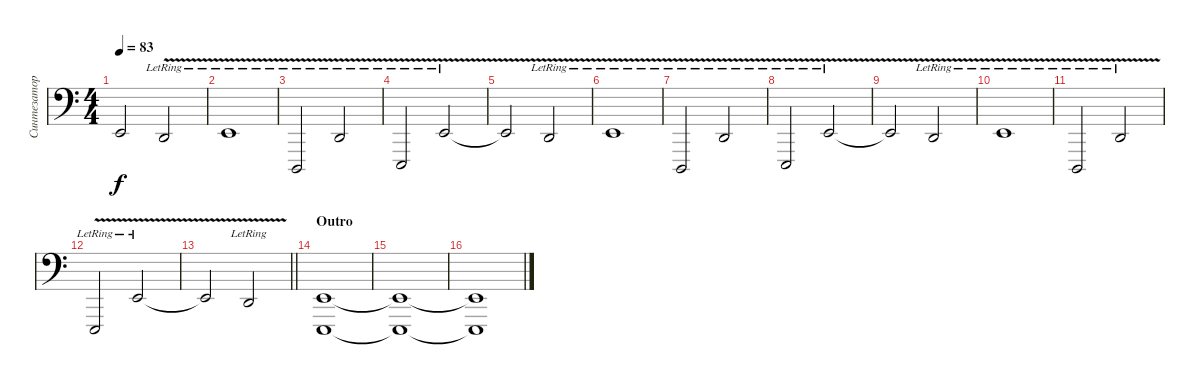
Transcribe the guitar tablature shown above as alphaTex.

\track ("Синтезатор" "Синтезатор") {instrument pad8sweep}
\staff {score}
\tuning (E2 B1 G1 D1 A0 D0) {hide}
\ts (4 4)
\tempo 83
\clef f4
\ks c
2.4{t}.2{ot 8vb dy f} 0.4{v lr}.2{ot 8vb} |
2.4{v lr}.1{ot 8vb} |
0.6{v lr}.2{ot 8vb} 0.4{v lr}.2{ot 8vb} |
2.6{v lr}.2{ot 8vb} 2.4{v lr}.2{ot 8vb} |
2.4{t}.2{ot 8vb} 0.4{v lr}.2{ot 8vb} |
2.4{v lr}.1{ot 8vb} |
0.6{v lr}.2{ot 8vb} 0.4{v lr}.2{ot 8vb} |
2.6{v lr}.2{ot 8vb} 2.4{v lr}.2{ot 8vb} |
2.4{t}.2{ot 8vb} 0.4{v lr}.2{ot 8vb} |
2.4{v lr}.1{ot 8vb} |
0.6{v lr}.2{ot 8vb} 0.4{v lr}.2{ot 8vb} |
2.6{v lr}.2{ot 8vb} 2.4{v lr}.2{ot 8vb} |
\barLineRight lightlight
2.4{t}.2{ot 8vb} 0.4{v lr}.2{ot 8vb} |
\section ("" "Outro")
(2.4 2.6).1{ot 8vb} |
(2.4{t} 2.6{t}).1{ot 8vb} |
(2.4{t} 2.6{t}).1{ot 8vb}
